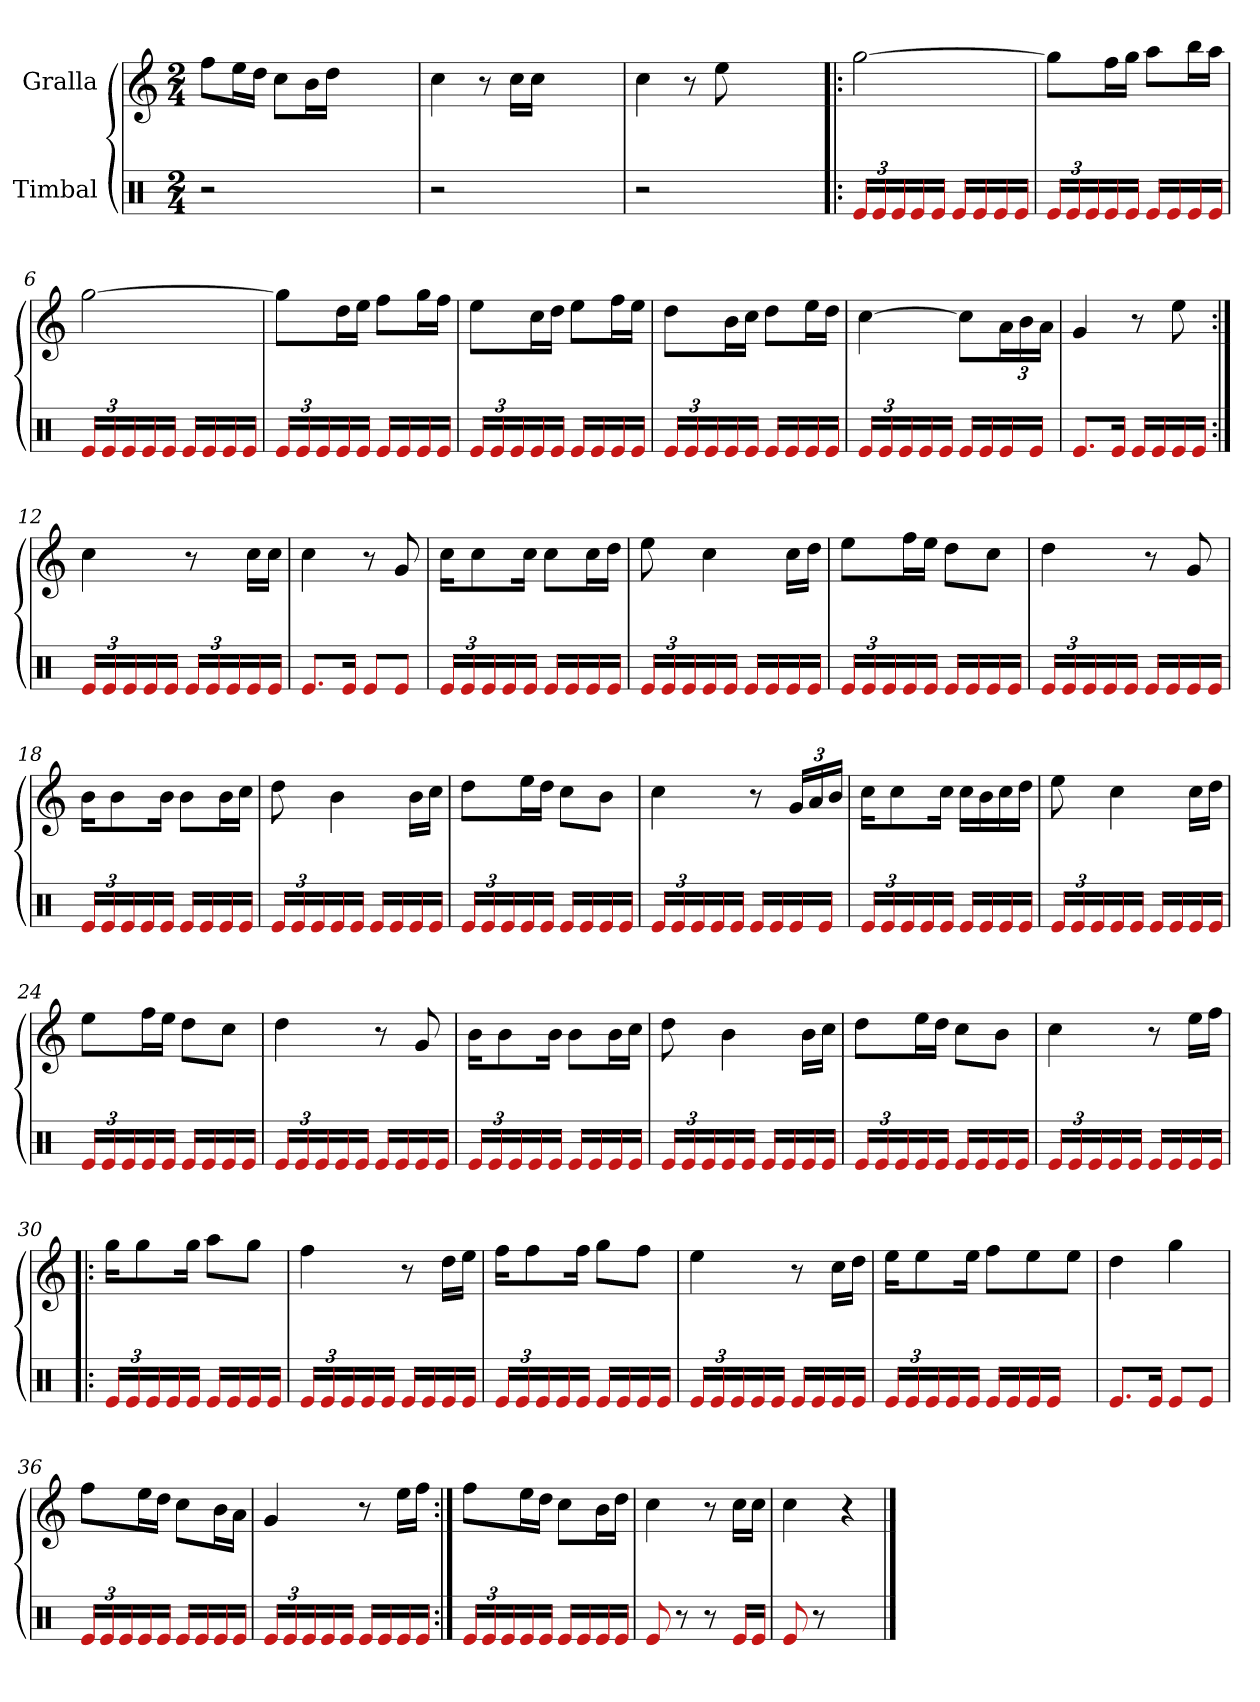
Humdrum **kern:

**kern	**kern
*part2	*part1
*staff2	*staff1
*I"Timbal	*I"Gralla
*clefX	*clefG2
*k[]	*k[]
*M2/4	*M2/4
=1	=1
2r	8ff\L
.	16ee\L
.	16dd\JJ
.	8cc\L
.	16b\L
.	16dd\JJ
2ryy	2ryy
=2	=2
2r	4cc\
.	8r
.	16cc\LL
.	16cc\JJ
2ryy	2ryy
=3	=3
2r	4cc\
.	8r
.	8ee\
2ryy	2ryy
=4!|:	=4!|:
*Xbrackettup	*
24e/LL	[2gg\
24e/	.
24e/	.
16e/	.
16e/JJ	.
16e/LL	.
16e/	.
16e/	.
16e/JJ	.
=5	=5
24e/LL	8gg\L]
24e/	.
24e/	.
16e/	16ff\L
16e/JJ	16gg\JJ
16e/LL	8aa\L
16e/	.
16e/	16bb\L
16e/JJ	16aa\JJ
!!LO:LB:g=z
=6	=6
24e/LL	[2gg\
24e/	.
24e/	.
16e/	.
16e/JJ	.
16e/LL	.
16e/	.
16e/	.
16e/JJ	.
=7	=7
24e/LL	8gg\L]
24e/	.
24e/	.
16e/	16dd\L
16e/JJ	16ee\JJ
16e/LL	8ff\L
16e/	.
16e/	16gg\L
16e/JJ	16ff\JJ
=8	=8
24e/LL	8ee\L
24e/	.
24e/	.
16e/	16cc\L
16e/JJ	16dd\JJ
16e/LL	8ee\L
16e/	.
16e/	16ff\L
16e/JJ	16ee\JJ
=9	=9
24e/LL	8dd\L
24e/	.
24e/	.
16e/	16b\L
16e/JJ	16cc\JJ
16e/LL	8dd\L
16e/	.
16e/	16ee\L
16e/JJ	16dd\JJ
=10	=10
24e/LL	[4cc\
24e/	.
24e/	.
16e/	.
16e/JJ	.
16e/LL	8cc\L]
16e/	.
*	*Xbrackettup
16e/	24a\L
.	24b\
16e/JJ	.
.	24a\JJ
!!LO:LB:g=z
=11	=11
8.e/L	4g/
16e/Jk	.
16e/LL	8r
16e/	.
16e/	8ee\
16e/JJ	.
=12:|!	=12:|!
24e/LL	4cc\
24e/	.
24e/	.
16e/	.
16e/JJ	.
24e/LL	8r
24e/	.
24e/	.
16e/	16cc\LL
16e/JJ	16cc\JJ
=13	=13
8.e/L	4cc\
16e/Jk	.
8e/L	8r
8e/J	8g/
=14	=14
24e/LL	16cc\KL
24e/	.
.	8cc\
24e/	.
16e/	.
16e/JJ	16cc\Jk
16e/LL	8cc\L
16e/	.
16e/	16cc\L
16e/JJ	16dd\JJ
=15	=15
24e/LL	8ee\
24e/	.
24e/	.
16e/	4cc\
16e/JJ	.
16e/LL	.
16e/	.
16e/	16cc\LL
16e/JJ	16dd\JJ
!!LO:LB:g=z
=16	=16
24e/LL	8ee\L
24e/	.
24e/	.
16e/	16ff\L
16e/JJ	16ee\JJ
16e/LL	8dd\L
16e/	.
16e/	8cc\J
16e/JJ	.
=17	=17
24e/LL	4dd\
24e/	.
24e/	.
16e/	.
16e/JJ	.
16e/LL	8r
16e/	.
16e/	8g/
16e/JJ	.
=18	=18
24e/LL	16b\KL
24e/	.
.	8b\
24e/	.
16e/	.
16e/JJ	16b\Jk
16e/LL	8b\L
16e/	.
16e/	16b\L
16e/JJ	16cc\JJ
=19	=19
24e/LL	8dd\
24e/	.
24e/	.
16e/	4b\
16e/JJ	.
16e/LL	.
16e/	.
16e/	16b\LL
16e/JJ	16cc\JJ
=20	=20
24e/LL	8dd\L
24e/	.
24e/	.
16e/	16ee\L
16e/JJ	16dd\JJ
16e/LL	8cc\L
16e/	.
16e/	8b\J
16e/JJ	.
!!LO:LB:g=z
=21	=21
24e/LL	4cc\
24e/	.
24e/	.
16e/	.
16e/JJ	.
16e/LL	8r
16e/	.
16e/	24g/LL
.	24a/
16e/JJ	.
.	24b/JJ
=22	=22
24e/LL	16cc\KL
24e/	.
.	8cc\
24e/	.
16e/	.
16e/JJ	16cc\Jk
16e/LL	16cc\LL
16e/	16b\
16e/	16cc\
16e/JJ	16dd\JJ
=23	=23
24e/LL	8ee\
24e/	.
24e/	.
16e/	4cc\
16e/JJ	.
16e/LL	.
16e/	.
16e/	16cc\LL
16e/JJ	16dd\JJ
=24	=24
24e/LL	8ee\L
24e/	.
24e/	.
16e/	16ff\L
16e/JJ	16ee\JJ
16e/LL	8dd\L
16e/	.
16e/	8cc\J
16e/JJ	.
=25	=25
24e/LL	4dd\
24e/	.
24e/	.
16e/	.
16e/JJ	.
16e/LL	8r
16e/	.
16e/	8g/
16e/JJ	.
!!LO:PB:g=z
=26	=26
24e/LL	16b\KL
24e/	.
.	8b\
24e/	.
16e/	.
16e/JJ	16b\Jk
16e/LL	8b\L
16e/	.
16e/	16b\L
16e/JJ	16cc\JJ
=27	=27
24e/LL	8dd\
24e/	.
24e/	.
16e/	4b\
16e/JJ	.
16e/LL	.
16e/	.
16e/	16b\LL
16e/JJ	16cc\JJ
=28	=28
24e/LL	8dd\L
24e/	.
24e/	.
16e/	16ee\L
16e/JJ	16dd\JJ
16e/LL	8cc\L
16e/	.
16e/	8b\J
16e/JJ	.
=29	=29
24e/LL	4cc\
24e/	.
24e/	.
16e/	.
16e/JJ	.
16e/LL	8r
16e/	.
16e/	16ee\LL
16e/JJ	16ff\JJ
=30!|:	=30!|:
24e/LL	16gg\KL
24e/	.
.	8gg\
24e/	.
16e/	.
16e/JJ	16gg\Jk
16e/LL	8aa\L
16e/	.
16e/	8gg\J
16e/JJ	.
!!LO:LB:g=z
=31	=31
24e/LL	4ff\
24e/	.
24e/	.
16e/	.
16e/JJ	.
16e/LL	8r
16e/	.
16e/	16dd\LL
16e/JJ	16ee\JJ
=32	=32
24e/LL	16ff\KL
24e/	.
.	8ff\
24e/	.
16e/	.
16e/JJ	16ff\Jk
16e/LL	8gg\L
16e/	.
16e/	8ff\J
16e/JJ	.
=33	=33
24e/LL	4ee\
24e/	.
24e/	.
16e/	.
16e/JJ	.
16e/LL	8r
16e/	.
16e/	16cc\LL
16e/JJ	16dd\JJ
=34	=34
24e/LL	16ee\KL
24e/	.
.	8ee\
24e/	.
16e/	.
16e/JJ	16ee\Jk
16e/LL	8ff\L
16e/	.
16e/	8ee\
16e/JJ	.
8ryy	8ee\J
=35	=35
8.e/L	4dd\
16e/Jk	.
8e/L	4gg\
8e/J	.
!!LO:LB:g=z
=36	=36
24e/LL	8ff\L
24e/	.
24e/	.
16e/	16ee\L
16e/JJ	16dd\JJ
16e/LL	8cc\L
16e/	.
16e/	16b\L
16e/JJ	16a\JJ
=37	=37
24e/LL	4g/
24e/	.
24e/	.
16e/	.
16e/JJ	.
16e/LL	8r
16e/	.
16e/	16ee\LL
16e/JJ	16ff\JJ
=38:|!	=38:|!
24e/LL	8ff\L
24e/	.
24e/	.
16e/	16ee\L
16e/JJ	16dd\JJ
16e/LL	8cc\L
16e/	.
16e/	16b\L
16e/JJ	16dd\JJ
=39	=39
8e/	4cc\
8r	.
8r	8r
16e/LL	16cc\LL
16e/JJ	16cc\JJ
=40	=40
8e/	4cc\
8r	.
4ryy	4r
==	==
*-	*-
